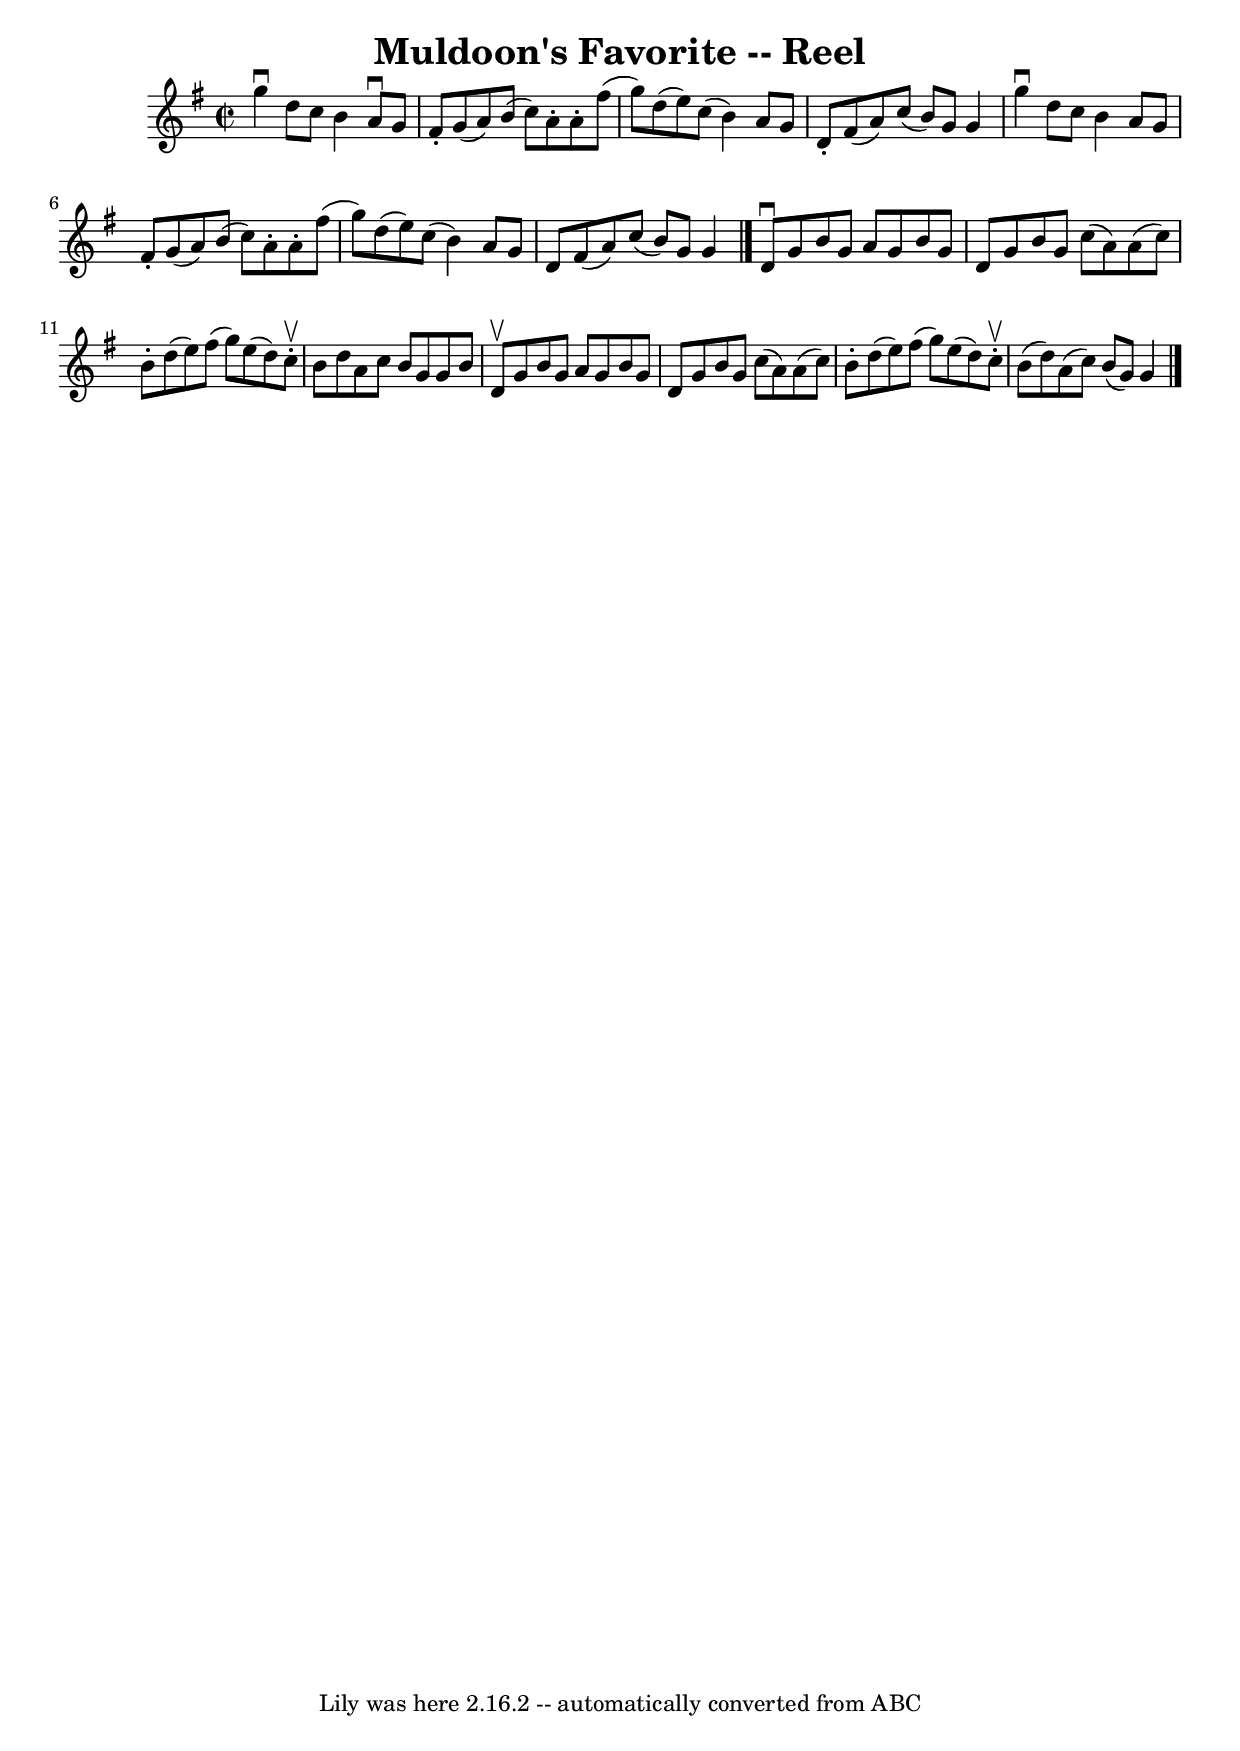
\version "2.7.40"
\include "Mammoth.ily"
\header {
	%% book = "Ryan's Mammoth Collection"
	crossRefNumber = "1"
	footnotes = "\\\\297"
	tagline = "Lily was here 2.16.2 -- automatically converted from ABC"
	title = "Muldoon's Favorite -- Reel"
}
voicedefault =  {


\override Staff.TimeSignature #'style = #'C
 \time 2/2 
\key g \major g''4^\downbow d''8 c''8 b'4 a'8 
^\downbow g'8    |
 fis'8 -. g'8 (a'8) b'8 (c''8)   
a'8 -. a'8 -. fis''8 (|
 g''8) d''8 (e''8) c''8 (
b'4) a'8 g'8    |
 d'8 -. fis'8 (a'8) c''8 (
b'8) g'8 g'4    |
 g''4^\downbow d''8 c''8 b'4    
a'8 g'8    |
 fis'8 -. g'8 (a'8) b'8 (c''8) a'8 -. 
 a'8 -. fis''8 (|
 g''8) d''8 (e''8) c''8 (b'4  
-) a'8 g'8    |
 d'8 fis'8 (a'8) c''8 (b'8)   
g'8 g'4    \bar "|."     \bar "|." d'8^\downbow g'8 b'8 g'8    
a'8 g'8 b'8 g'8    |
 d'8 g'8 b'8 g'8 c''8 (a'8 
) a'8 (c''8)   |
 b'8 -. d''8 (e''8) fis''8 (
g''8) e''8 (d''8) c''8^\upbow-.   |
 b'8 d''8 a'8   
 c''8 b'8 g'8 g'8 b'8    |
 d'8^\upbow g'8 b'8    
g'8 a'8 g'8 b'8 g'8    |
 d'8 g'8 b'8 g'8 c''8 
(a'8) a'8 (c''8)   |
 b'8 -. d''8 (e''8) fis''8 
(g''8) e''8 (d''8) c''8^\upbow-.   |
 b'8 (d''8  
-) a'8 (c''8) b'8 (g'8) g'4    \bar "|."   
}

\score{
    <<

	\context Staff="default"
	{
	    \voicedefault 
	}

    >>
	\layout {
	}
	\midi {}
}
